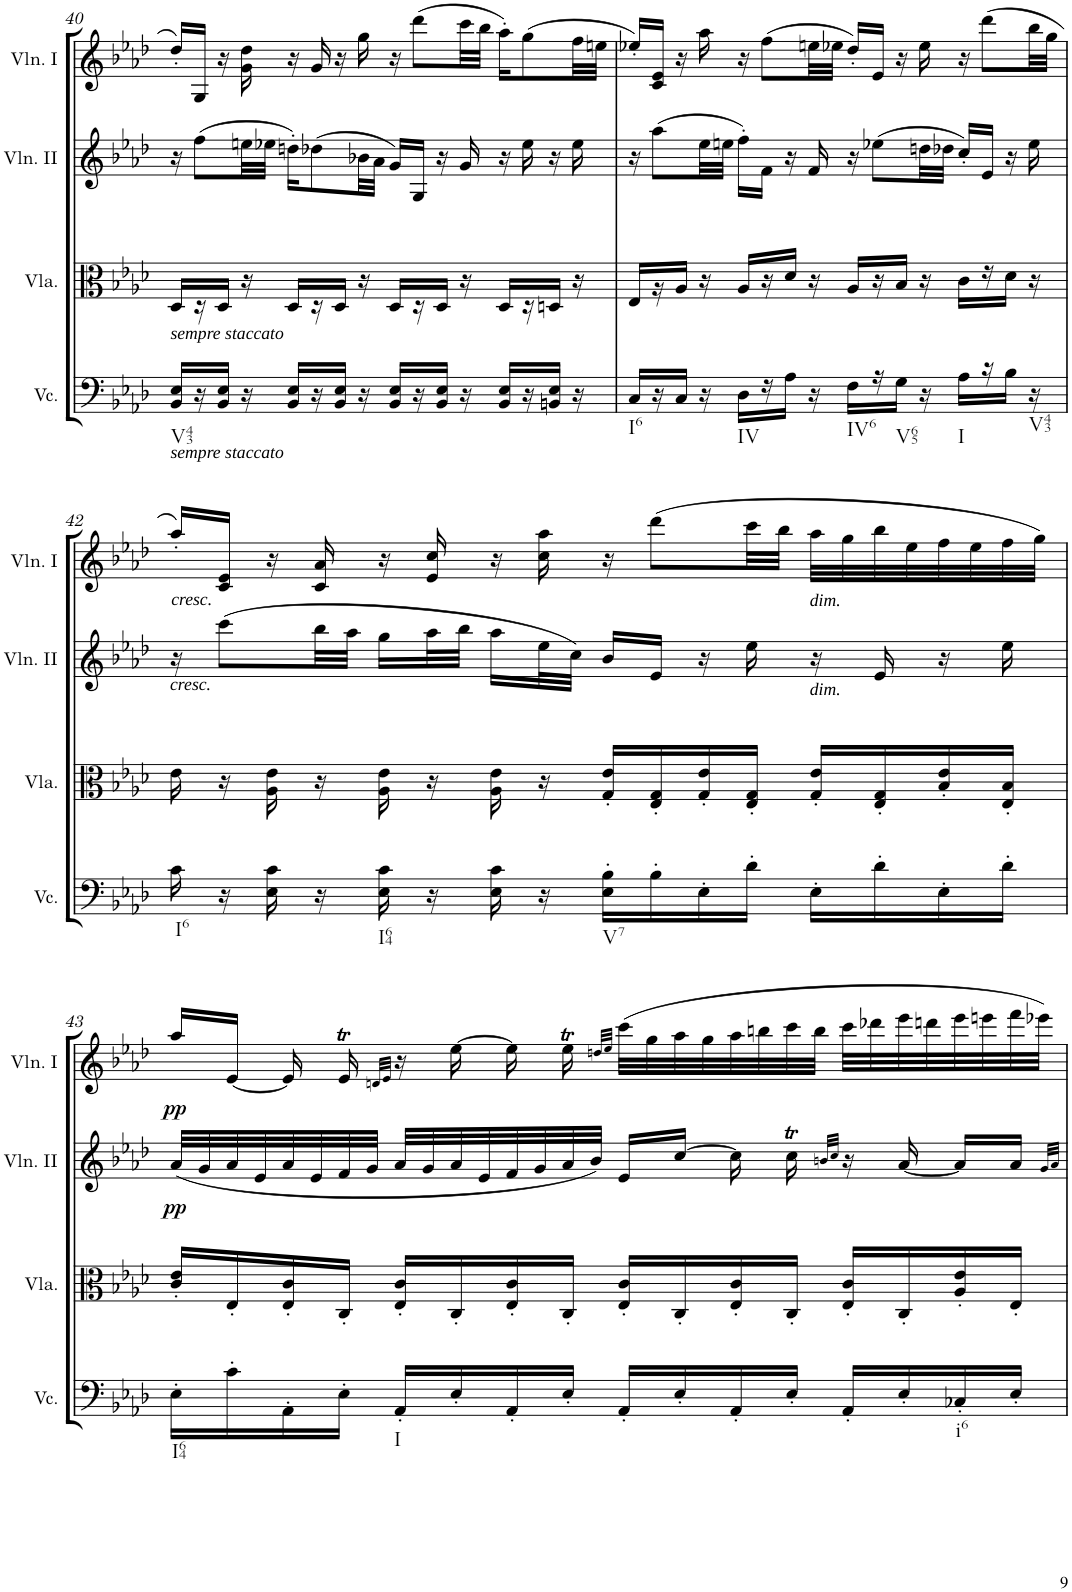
**kern	**kern	**kern	**dynam	**kern	**dynam
*part4	*part3	*part2	*part2	*part1	*part1
*staff4	*staff3	*staff2	*staff2	*staff1	*staff1
*I"Violoncello	*I"Viola	*I"Violin II	*	*I"Violin I	*
*I'Vc.	*I'Vla.	*I'Vln. II	*	*I'Vln. I	*
!!LO:PB:g=z
*clefF4	*clefC3	*clefG2	*	*clefG2	*
*k[b-e-a-d-]	*k[b-e-a-d-]	*k[b-e-a-d-]	*	*k[b-e-a-d-]	*
*A-:	*A-:	*A-:	*	*A-:	*
*M4/4	*M4/4	*M4/4	*	*M4/4	*
*met(c)	*met(c)	*met(c)	*	*met(c)	*
=40	=40	=40	=40	=40	=40
!	!LO:TX:b:i:t=sempre staccato	!	!	!	!
!LO:TX:b:i:t=sempre staccato	!	!	!	!	!
!LO:TX:b:t=V43	!	!	!	!	!
16BB-/ 16E-/LL	16D-/LL	16r	.	16dd-'/LL	.
16r	16r	(8ff\L	.	16G/JJ	.
16BB-/ 16E-/JJ	16D-/JJ	.	.	16r	.
16r	16r	32een\LL	.	16g\ 16dd-\	.
.	.	32ee-X\JJJ	.	.	.
16BB-/ 16E-/LL	16D-/LL	16ddn'\KL)	.	16r	.
16r	16r	(8dd-X\	.	16g/	.
16BB-/ 16E-/JJ	16D-/JJ	.	.	16r	.
16r	16r	32b-X\LL	.	16gg\	.
.	.	32a-\JJJ	.	.	.
16BB-/ 16E-/LL	16D-/LL	16g/LL)	.	16r	.
16r	16r	16G/JJ	.	(8ddd-\L	.
16BB-/ 16E-/JJ	16D-/JJ	16r	.	.	.
16r	16r	16g/	.	32ccc\LL	.
.	.	.	.	32bb-\JJJ	.
16BB-/ 16E-/LL	16D-/LL	16r	.	16aa-'\KL)	.
16r	16r	16ee-\	.	(8gg\	.
16BBn/ 16E-/JJ	16Dn/JJ	16r	.	.	.
16r	16r	16ee-\	.	32ff\LL	.
.	.	.	.	32een\JJJ	.
=41	=41	=41	=41	=41	=41
!LO:TX:b:t=I6	!	!	!	!	!
16C/LL	16E-/LL	16r	.	16ee-X'/LL)	.
16r	16r	(8aa-\L	.	16c/ 16e-/JJ	.
16C/JJ	16A-/JJ	.	.	16r	.
16r	16r	32ee-\LL	.	16aa-\	.
.	.	32een\JJJ	.	.	.
!LO:TX:b:t=IV	!	!	!	!	!
16D-\LL	16A-/LL	16ff'\LL)	.	16r	.
16r	16r	16f\JJ	.	(8ff\L	.
16A-\JJ	16d-/JJ	16r	.	.	.
16r	16r	16f/	.	32een\LL	.
.	.	.	.	32ee-X\JJJ	.
!LO:TX:b:t=IV6	!	!	!	!	!
16F\LL	16A-/LL	16r	.	16dd-'/LL)	.
16r	16r	(8ee-X\L	.	16e-/JJ	.
!LO:TX:b:t=V65	!	!	!	!	!
16G\JJ	16B-/JJ	.	.	16r	.
16r	16r	32ddn\LL	.	16ee-\	.
.	.	32dd-X\JJJ	.	.	.
!LO:TX:b:t=I	!	!	!	!	!
16A-\LL	16c\LL	16cc'/LL)	.	16r	.
16r	16r	16e-/JJ	.	(8ddd-\L	.
16B-\JJ	16d-\JJ	16r	.	.	.
!LO:TX:b:t=V43	!	!	!	!	!
16r	16r	16ee-\	.	32bb-\LL	.
.	.	.	.	32gg\JJJ	.
!!LO:LB:g=z
=42	=42	=42	=42	=42	=42
!	!	!LO:TX:a:i:t=cresc.	!	!	!
!	!	!LO:TX:b:i:t=cresc.	!	!	!
!LO:TX:b:t=I6	!	!	!	!	!
16c\	16e-\	16r	.	16aa-'/LL)	.
16r	16r	(8ccc\L	.	16c/ 16e-/JJ	.
16E-\ 16c\	16A-\ 16e-\	.	.	16r	.
16r	16r	32bb-\LL	.	16c/ 16a-/	.
.	.	32aa-\JJJ	.	.	.
!LO:TX:b:t=I64	!	!	!	!	!
16E-\ 16c\	16A-\ 16e-\	16gg\LL	.	16r	.
16r	16r	32aa-\L	.	16e-/ 16cc/	.
.	.	32bb-\JJJ	.	.	.
16E-\ 16c\	16A-\ 16e-\	16aa-\LL	.	16r	.
16r	16r	32ee-\L	.	16cc\ 16aa-\	.
.	.	32cc\JJJ)	.	.	.
!LO:TX:b:t=V7	!	!	!	!	!
16E-\' 16B-\'LL	16G/' 16e-/'LL	16b-/LL	.	16r	.
16B-'\	16E-/' 16G/'	16e-/JJ	.	(8ddd-\L	.
16E-'\	16G/' 16e-/'	16r	.	.	.
16d-'\JJ	16E-/' 16G/'JJ	16ee-\	.	32ccc\LL	.
.	.	.	.	32bb-\JJJ	.
!	!	!	!	!LO:TX:b:i:t=dim.	!
!	!	!LO:TX:b:i:t=dim.	!	!	!
16E-'\LL	16G/' 16e-/'LL	16r	.	32aa-\LLL	.
.	.	.	.	32gg\	.
16d-'\	16E-/' 16G/'	16e-/	.	32bb-\	.
.	.	.	.	32ee-\	.
16E-'\	16B-/' 16e-/'	16r	.	32ff\	.
.	.	.	.	32ee-\	.
16d-'\JJ	16E-/' 16B-/'JJ	16ee-\	.	32ff\	.
.	.	.	.	32gg\JJJ)	.
!!LO:LB:g=z
=43	=43	=43	=43	=43	=43
!LO:TX:b:t=I64	!	!	!	!	!
!	!	!	!LO:DY:b	!	!LO:DY:b
16E-'\LL	16c/' 16e-/'LL	(32a-/LLL	pp	16aa-/LL	pp
.	.	32g/	.	.	.
16c'\	16E-'/	32a-/	.	[16e-/JJ	.
.	.	32e-/	.	.	.
16AA-'\	16E-/' 16c/'	32a-/	.	16e-/]	.
.	.	32e-/	.	.	.
16E-'\JJ	16C'/JJ	32f/	.	16e-T/	.
.	.	32g/JJJ	.	.	.
.	.	.	.	32qdn/LLL	.
.	.	.	.	32qe-/JJJ	.
!LO:TX:b:t=I	!	!	!	!	!
16AA-'/LL	16E-/' 16c/'LL	32a-/LLL	.	16r	.
.	.	32g/	.	.	.
16E-'/	16C'/	32a-/	.	[16ee-\	.
.	.	32e-/	.	.	.
16AA-'/	16E-/' 16c/'	32f/	.	16ee-\]	.
.	.	32g/	.	.	.
16E-'/JJ	16C'/JJ	32a-/	.	16ee-T\	.
.	.	32b-/JJJ)	.	.	.
.	.	.	.	32qddn/LLL	.
.	.	.	.	32qee-/JJJ	.
16AA-'/LL	16E-/' 16c/'LL	16e-/LL	.	(32ccc\LLL	.
.	.	.	.	32gg\	.
16E-'/	16C'/	[16cc/JJ	.	32aa-\	.
.	.	.	.	32gg\	.
16AA-'/	16E-/' 16c/'	16cc\]	.	32aa-\	.
.	.	.	.	32bbn\	.
16E-'/JJ	16C'/JJ	16cct\	.	32ccc\	.
.	.	.	.	32bb\JJJ	.
.	.	32qbn/LLL	.	.	.
.	.	32qcc/JJJ	.	.	.
16AA-'/LL	16E-/' 16c/'LL	16r	.	32ccc\LLL	.
.	.	.	.	32ddd-X\	.
16E-'/	16C'/	[16a-/	.	32eee-\	.
.	.	.	.	32dddn\	.
!LO:TX:b:t=i6	!	!	!	!	!
16C-X'/	16A-/' 16e-/'	16a-/LL]	.	32eee-\	.
.	.	.	.	32eeen\	.
16E-'/JJ	16E-'/JJ	16a-/JJ	.	32fff\	.
.	.	.	.	32eee-X\JJJ)	.
.	.	32qg/LLL	.	.	.
.	.	32qa-/JJJ	.	.	.
=	=	=	=	=	=
*-	*-	*-	*-	*-	*-
